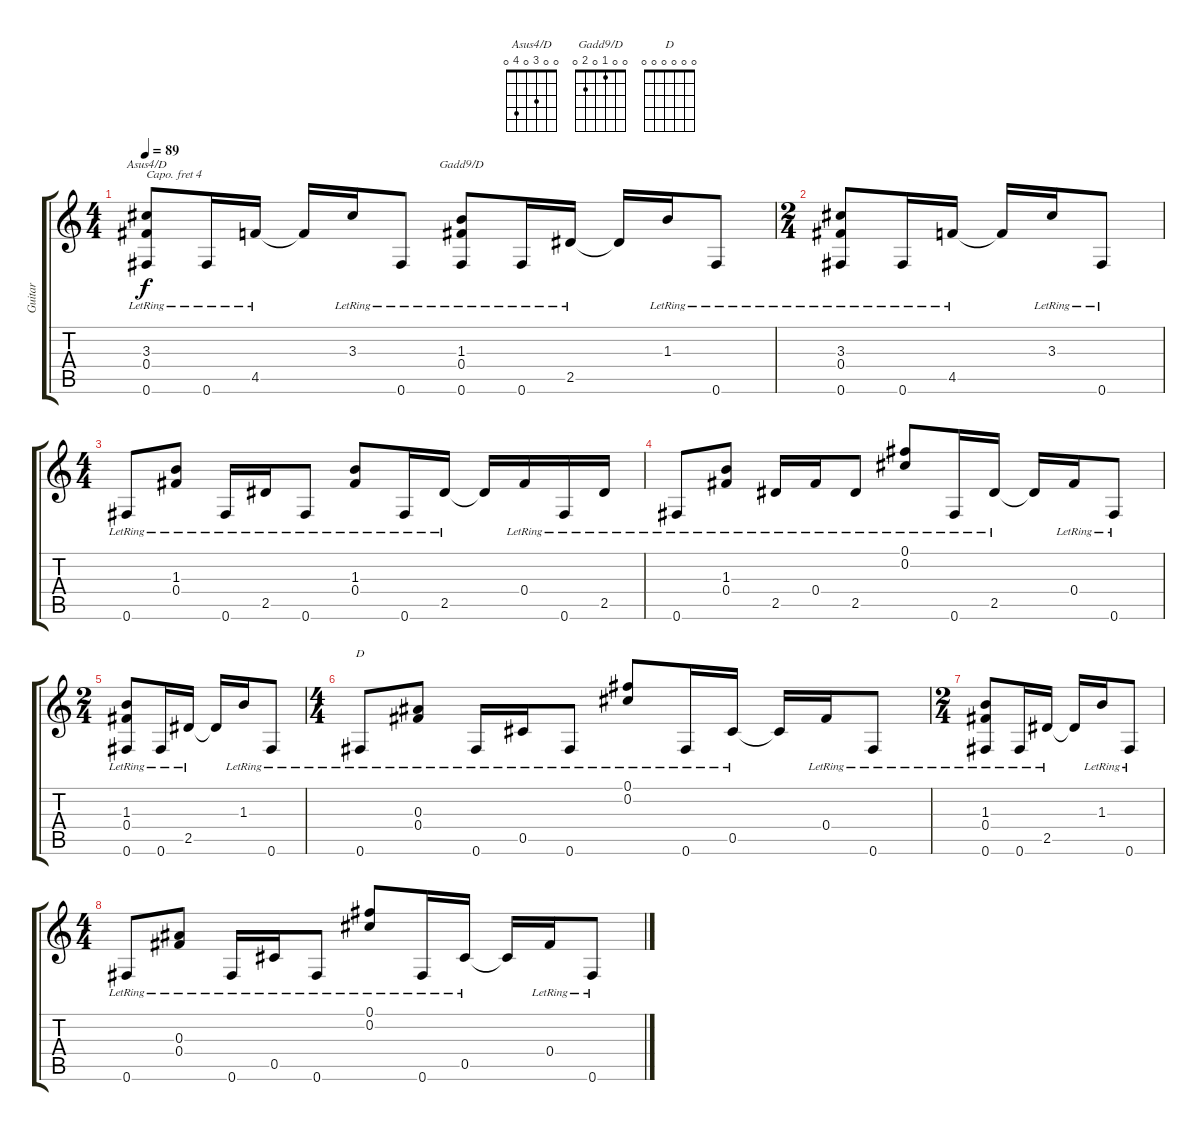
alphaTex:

\track ("Guitar" "Guitar") {instrument acousticguitarsteel}
\staff {score tabs}
\capo 4
\tuning (D4 A3 Gb3 D3 A2 D2) {hide}
\chord ("Asus4/D" 0 0 3 0 4 0)
\chord ("Gadd9/D" 0 0 1 0 2 0)
\chord ("D" 0 0 0 0 0 0)
\ts (4 4)
\tempo 89
\clef g2
\ks c
(3.3{lr} 0.4{lr} 0.6{lr}).8{ch "Asus4/D" dy f} 0.6{lr}.16 4.5{lr}.16 4.5{t}.16 3.3{lr}.16 0.6{lr}.8 (1.3{lr} 0.4{lr} 0.6{lr}).8{ch "Gadd9/D"} 0.6{lr}.16 2.5{lr}.16 2.5{t}.16 1.3{lr}.16 0.6{lr}.8 |
\ts (2 4)
(3.3{lr} 0.4{lr} 0.6{lr}).8 0.6{lr}.16 4.5{lr}.16 4.5{t}.16 3.3{lr}.16 0.6{lr}.8 |
\ts (4 4)
0.6{lr}.8 (1.3{lr} 0.4{lr}).8 0.6{lr}.16 2.5{lr}.16 0.6{lr}.8 (1.3{lr} 0.4{lr}).8 0.6{lr}.16 2.5{lr}.16 2.5{t}.16 0.4{lr}.16 0.6{lr}.16 2.5{lr}.16 |
0.6{lr}.8 (1.3{lr} 0.4{lr}).8 2.5{lr}.16 0.4{lr}.16 2.5{lr}.8 (0.1{lr} 0.2{lr}).8 0.6{lr}.16 2.5{lr}.16 2.5{t}.16 0.4{lr}.16 0.6{lr}.8 |
\ts (2 4)
(1.3{lr} 0.4{lr} 0.6{lr}).8 0.6{lr}.16 2.5{lr}.16 2.5{t}.16 1.3{lr}.16 0.6{lr}.8 |
\ts (4 4)
0.6{lr}.8{ch "D"} (0.3{lr} 0.4{lr}).8 0.6{lr}.16 0.5{lr}.16 0.6{lr}.8 (0.1{lr} 0.2{lr}).8 0.6{lr}.16 0.5{lr}.16 0.5{t}.16 0.4{lr}.16 0.6{lr}.8 |
\ts (2 4)
(1.3{lr} 0.4{lr} 0.6{lr}).8 0.6{lr}.16 2.5{lr}.16 2.5{t}.16 1.3{lr}.16 0.6{lr}.8 |
\ts (4 4)
0.6{lr}.8 (0.3{lr} 0.4{lr}).8 0.6{lr}.16 0.5{lr}.16 0.6{lr}.8 (0.1{lr} 0.2{lr}).8 0.6{lr}.16 0.5{lr}.16 0.5{t}.16 0.4{lr}.16 0.6{lr}.8
